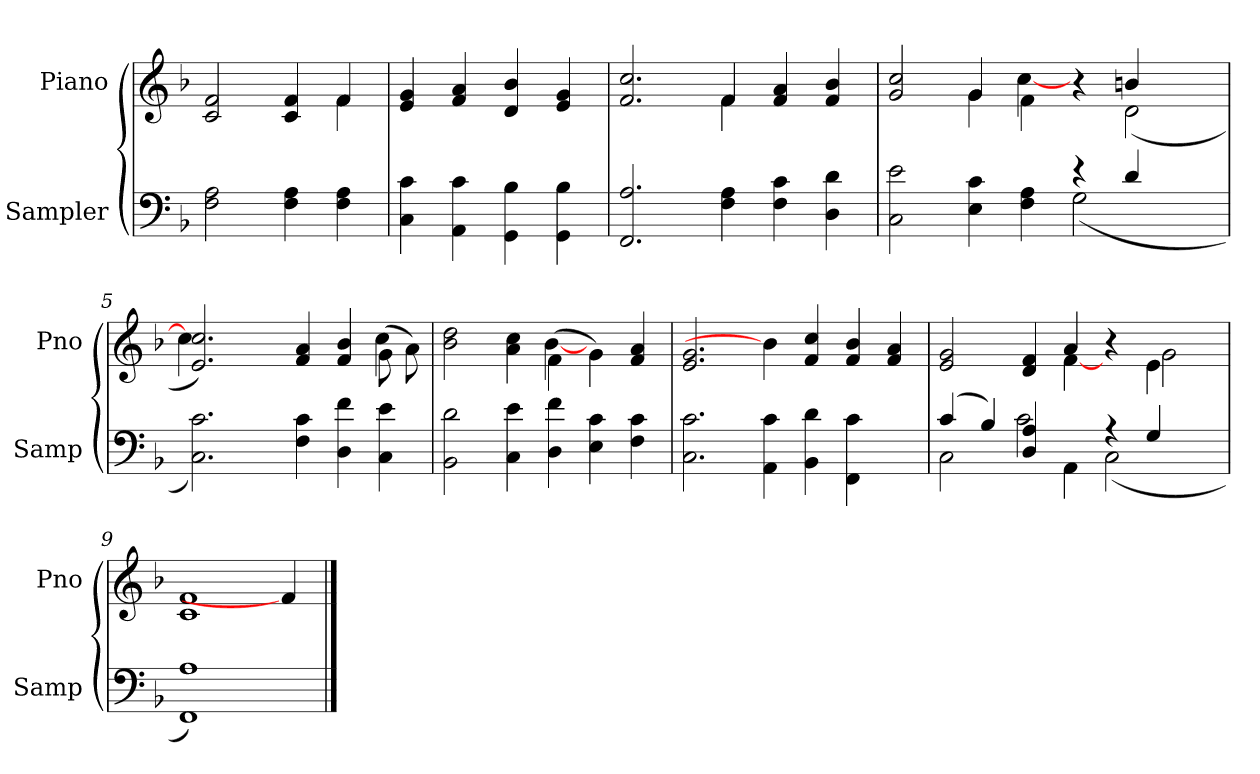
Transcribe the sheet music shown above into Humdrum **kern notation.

**kern	**kern
*part2	*part1
*staff2	*staff1
*I"Sampler	*I"Piano
*I'Samp	*I'Pno
*clefF4	*clefG2
*k[b-]	*k[b-]
*F:	*F:
=1	=1
*	*^
2F 2A	2c 2f	2.ryy
4F 4A	4c 4f	.
4F 4A	4f/	4f
*	*v	*v
=2	=2
4C 4c	4e 4g
4AA 4c	4f 4a
4GG 4B-	4d 4b-
4GG 4B-	4e 4g
=3	=3
*	*^
2.FF 2.A	2.f 2.cc	2.ryy
4F 4A	4f/	4f
4F 4c	4f 4a	2ryy
4D 4d	4f 4b-	.
=4	=4	=4
*^	*	*
2C 2e	1ryy	2g 2cc	2ryy
4E 4c	.	4g/	4g
4F 4A	.	4f\	[4cc
4r	(2G	4r	4ryy
4d/	.	4bn/	(2d
4ryy	4ryy	4ryy	.
*v	*v	*	*
=5	=5	=5
2.C 2.c)	2.e 2.cc)	4cc]
.	.	1ryy
4F 4c	4f 4a	.
4D 4f	4f 4b-	.
4C 4e	(8g\	4cc
.	8a\)	.
=6	=6	=6
2BB- 2d	2b- 2dd	2.ryy
4C 4e	4a 4cc	.
4D 4f	(4f\	[4b-
4E 4c	4g\)	2ryy
4F 4c	4f 4a	.
*	*v	*v
=7	=7
2.C 2.c	2.e 2.g
4AA 4c	4b-]
4BB- 4d	4f 4cc
4FF 4c	4f 4b-
4ryy	4f 4a
=8	=8
*^	*^
(4c/	2C	2e 2g	2.ryy
4B-/)	.	.	.
4D 4A	2c	4d 4f	.
4AA\	.	4a/	[4f
4r	(2C	4r	4ryy
4G/	.	4e\	2g
4ryy	4ryy	4ryy	.
*v	*v	*	*
*	*v	*v
=9	=9
1FF 1A)	1c 1f
4ryy	4f]
==	==
*-	*-
